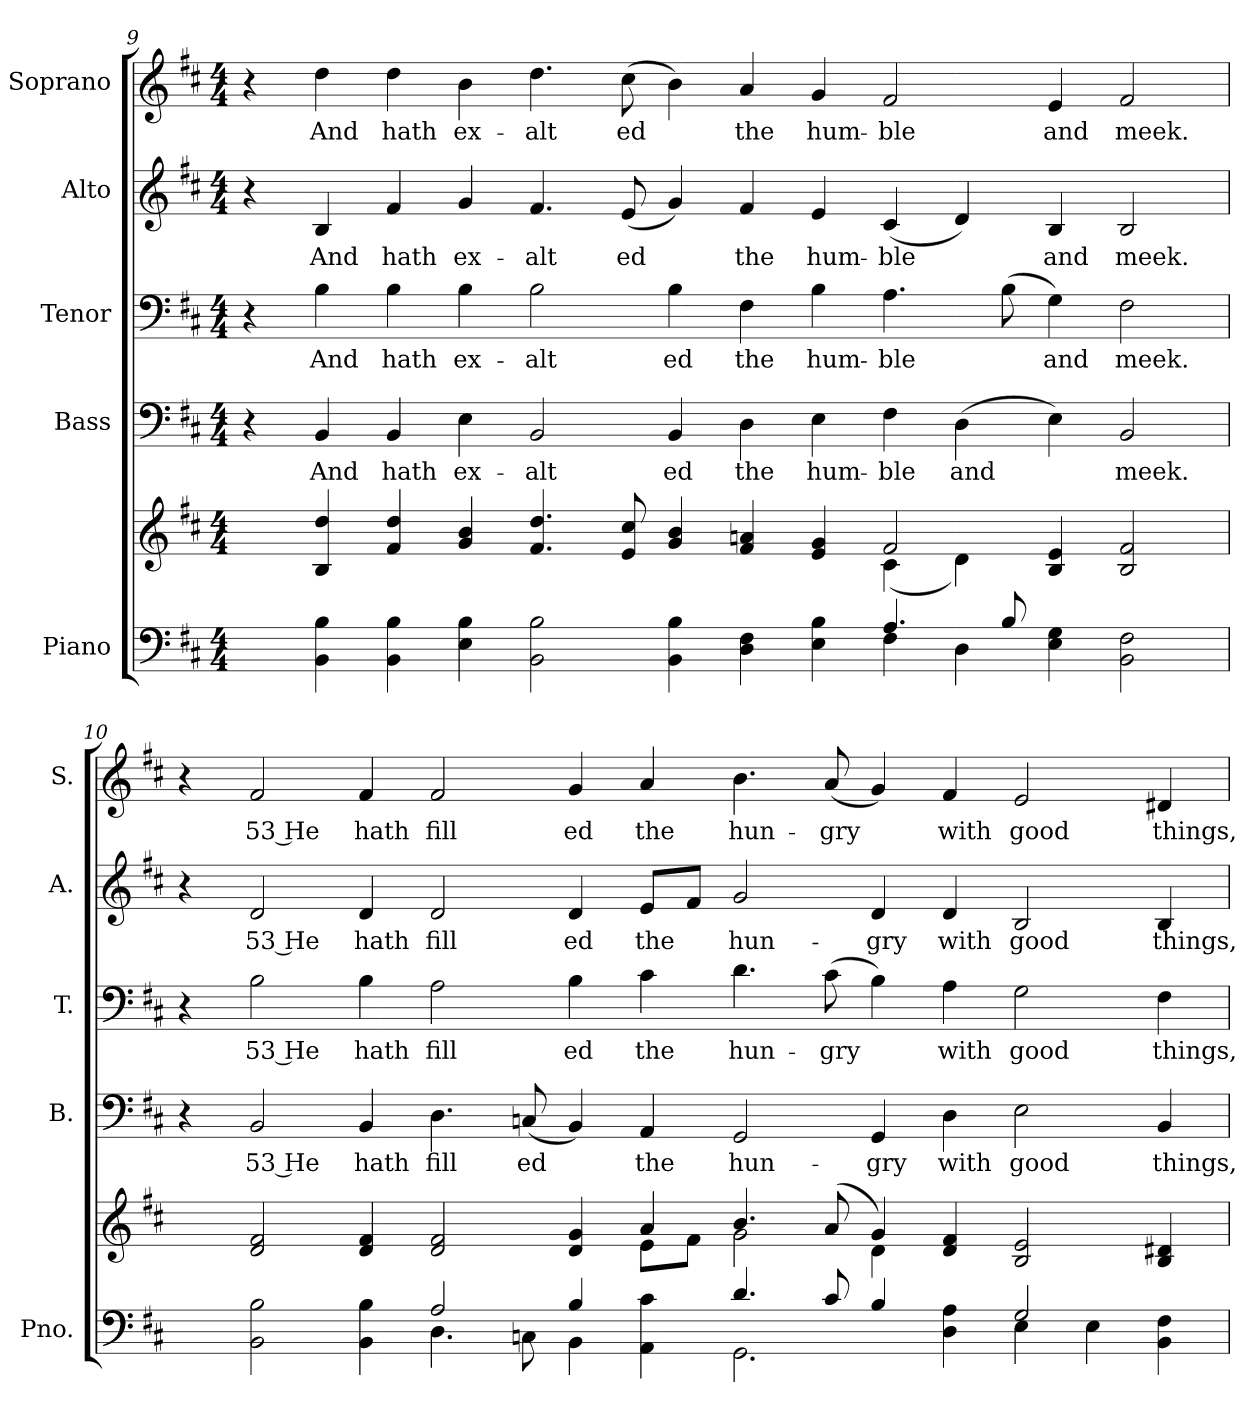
**kern	**kern	**kern	**text	**kern	**text	**kern	**text	**kern	**text
*part5	*part5	*part4	*part4	*part3	*part3	*part2	*part2	*part1	*part1
*staff6	*staff5	*staff4	*staff4	*staff3	*staff3	*staff2	*staff2	*staff1	*staff1
*I"Piano	*	*I"Bass	*	*I"Tenor	*	*I"Alto	*	*I"Soprano	*
*I'Pno.	*	*I'B.	*	*I'T.	*	*I'A.	*	*I'S.	*
*clefF4	*clefG2	*clefF4	*	*clefF4	*	*clefG2	*	*clefG2	*
*k[f#c#]	*k[f#c#]	*k[f#c#]	*	*k[f#c#]	*	*k[f#c#]	*	*k[f#c#]	*
*D:	*D:	*D:	*	*D:	*	*D:	*	*D:	*
*M4/4	*M4/4	*M4/4	*	*M4/4	*	*M4/4	*	*M4/4	*
=9	=9	=9	=9	=9	=9	=9	=9	=9	=9
*^	*^	*	*	*	*	*	*	*	*
4ryy	1ryy	4ryy	1ryy	4r	.	4r	.	4r	.	4r	.
!	!	!	!	!	!LO:LY:b:color=#000000	!	!	!	!	!	!
!	!	!	!	!	!	!	!LO:LY:b:color=#000000	!	!	!	!
!	!	!	!	!	!	!	!	!	!LO:LY:b:color=#000000	!	!
!	!	!	!	!	!	!	!	!	!	!	!LO:LY:b:color=#000000
4BBi\ 4Bi	.	4Bi/ 4ddi	.	4BBi/	And	4Bi\	And	4Bi/	And	4ddi\	And
!	!	!	!	!	!LO:LY:b:color=#000000	!	!	!	!	!	!
!	!	!	!	!	!	!	!LO:LY:b:color=#000000	!	!	!	!
!	!	!	!	!	!	!	!	!	!LO:LY:b:color=#000000	!	!
!	!	!	!	!	!	!	!	!	!	!	!LO:LY:b:color=#000000
4BBi\ 4Bi	.	4f#i/ 4ddi	.	4BBi/	hath	4Bi\	hath	4f#i/	hath	4ddi\	hath
!	!	!	!	!	!LO:LY:b:color=#000000	!	!	!	!	!	!
!	!	!	!	!	!	!	!LO:LY:b:color=#000000	!	!	!	!
!	!	!	!	!	!	!	!	!	!LO:LY:b:color=#000000	!	!
!	!	!	!	!	!	!	!	!	!	!	!LO:LY:b:color=#000000
4Ei\ 4Bi	.	4gi/ 4bi	.	4Ei\	ex-	4Bi\	ex-	4gi/	ex-	4bi\	ex-
!	!	!	!	!	!LO:LY:b:color=#000000	!	!	!	!	!	!
!	!	!	!	!	!	!	!LO:LY:b:color=#000000	!	!	!	!
!	!	!	!	!	!	!	!	!	!LO:LY:b:color=#000000	!	!
!	!	!	!	!	!	!	!	!	!	!	!LO:LY:b:color=#000000
2BBi\ 2Bi	2ryy	4.f#i/ 4.ddi	2ryy	2BBi/	-alt	2Bi\	-alt	4.f#i/	-alt	4.ddi\	-alt
!	!	!	!	!	!	!	!	!	!LO:LY:b:color=#000000	!	!
!	!	!	!	!	!	!	!	!	!	!	!LO:LY:b:color=#000000
.	.	8ei/ 8cc#i	.	.	.	.	.	(8ei/	ed	(8cc#i\	ed
!	!	!	!	!	!LO:LY:b:color=#000000	!	!	!	!	!	!
!	!	!	!	!	!	!	!LO:LY:b:color=#000000	!	!	!	!
4BBi\ 4Bi	2ryy	4gi/ 4bi	2ryy	4BBi/	ed	4Bi\	ed	4gi/)	.	4bi\)	.
!	!	!	!	!	!LO:LY:b:color=#000000	!	!	!	!	!	!
!	!	!	!	!	!	!	!LO:LY:b:color=#000000	!	!	!	!
!	!	!	!	!	!	!	!	!	!LO:LY:b:color=#000000	!	!
!	!	!	!	!	!	!	!	!	!	!	!LO:LY:b:color=#000000
4Di\ 4F#i	.	4f#i/ 4ani	.	4Di\	the	4F#i\	the	4f#i/	the	4ai/	the
!	!	!	!	!	!LO:LY:b:color=#000000	!	!	!	!	!	!
!	!	!	!	!	!	!	!LO:LY:b:color=#000000	!	!	!	!
!	!	!	!	!	!	!	!	!	!LO:LY:b:color=#000000	!	!
!	!	!	!	!	!	!	!	!	!	!	!LO:LY:b:color=#000000
4Ei\ 4Bi	4ryy	4ei/ 4gi	4ryy	4Ei\	hum-	4Bi\	hum-	4ei/	hum-	4gi/	hum-
!	!	!	!	!	!LO:LY:b:color=#000000	!	!	!	!	!	!
!	!	!	!	!	!	!	!LO:LY:b:color=#000000	!	!	!	!
!	!	!	!	!	!	!	!	!	!LO:LY:b:color=#000000	!	!
!	!	!	!	!	!	!	!	!	!	!	!LO:LY:b:color=#000000
4.Ai/	4F#i\	2f#i/	(4c#i\	4F#i\	-ble	4.Ai\	-ble	(4c#i/	-ble	2f#i/	-ble
!	!	!	!	!	!LO:LY:b:color=#000000	!	!	!	!	!	!
.	4Di\	.	4di\)	(4Di\	and	.	.	4di/)	.	.	.
8Bi/	.	.	.	.	.	(8Bi\	.	.	.	.	.
!	!	!	!	!	!	!	!LO:LY:b:color=#000000	!	!	!	!
!	!	!	!	!	!	!	!	!	!LO:LY:b:color=#000000	!	!
!	!	!	!	!	!	!	!	!	!	!	!LO:LY:b:color=#000000
4Ei\ 4Gi	4ryy	4Bi/ 4ei	4ryy	4Ei\)	.	4Gi\)	and	4Bi/	and	4ei/	and
!	!	!	!	!	!LO:LY:b:color=#000000	!	!	!	!	!	!
!	!	!	!	!	!	!	!LO:LY:b:color=#000000	!	!	!	!
!	!	!	!	!	!	!	!	!	!LO:LY:b:color=#000000	!	!
!	!	!	!	!	!	!	!	!	!	!	!LO:LY:b:color=#000000
2BBi\ 2F#i	2ryy	2Bi/ 2f#i	2ryy	2BBi/	meek.	2F#i\	meek.	2Bi/	meek.	2f#i/	meek.
!!LO:PB:g=z
=10	=10	=10	=10	=10	=10	=10	=10	=10	=10	=10	=10
4ryy	1ryy	4ryy	1ryy	4r	.	4r	.	4r	.	4r	.
!	!	!	!	!	!LO:LY:b:color=#000000	!	!	!	!	!	!
!	!	!	!	!	!	!	!LO:LY:b:color=#000000	!	!	!	!
!	!	!	!	!	!	!	!	!	!LO:LY:b:color=#000000	!	!
!	!	!	!	!	!	!	!	!	!	!	!LO:LY:b:color=#000000
2BBi\ 2Bi	.	2di/ 2f#i	.	2BBi/	53 He	2Bi\	53 He	2di/	53 He	2f#i/	53 He
!	!	!	!	!	!LO:LY:b:color=#000000	!	!	!	!	!	!
!	!	!	!	!	!	!	!LO:LY:b:color=#000000	!	!	!	!
!	!	!	!	!	!	!	!	!	!LO:LY:b:color=#000000	!	!
!	!	!	!	!	!	!	!	!	!	!	!LO:LY:b:color=#000000
4BBi\ 4Bi	.	4di/ 4f#i	.	4BBi/	hath	4Bi\	hath	4di/	hath	4f#i/	hath
!	!	!	!	!	!LO:LY:b:color=#000000	!	!	!	!	!	!
!	!	!	!	!	!	!	!LO:LY:b:color=#000000	!	!	!	!
!	!	!	!	!	!	!	!	!	!LO:LY:b:color=#000000	!	!
!	!	!	!	!	!	!	!	!	!	!	!LO:LY:b:color=#000000
2Ai/	4.Di\	2di/ 2f#i	2ryy	4.Di\	fill	2Ai\	fill	2di/	fill	2f#i/	fill
!	!	!	!	!	!LO:LY:b:color=#000000	!	!	!	!	!	!
.	8Cni\	.	.	(8Cni/	ed	.	.	.	.	.	.
!	!	!	!	!	!	!	!LO:LY:b:color=#000000	!	!	!	!
!	!	!	!	!	!	!	!	!	!LO:LY:b:color=#000000	!	!
!	!	!	!	!	!	!	!	!	!	!	!LO:LY:b:color=#000000
4Bi/	4BBi\	4di/ 4gi	4ryy	4BBi/)	.	4Bi\	ed	4di/	ed	4gi/	ed
!	!	!	!	!	!LO:LY:b:color=#000000	!	!	!	!	!	!
!	!	!	!	!	!	!	!LO:LY:b:color=#000000	!	!	!	!
!	!	!	!	!	!	!	!	!	!LO:LY:b:color=#000000	!	!
!	!	!	!	!	!	!	!	!	!	!	!LO:LY:b:color=#000000
4AAi\ 4c#i	4ryy	4ai/	8ei\L	4AAi/	the	4c#i\	the	8ei/L	the	4ai/	the
.	.	.	8f#i\J	.	.	.	.	8f#i/J	.	.	.
!	!	!	!	!	!LO:LY:b:color=#000000	!	!	!	!	!	!
!	!	!	!	!	!	!	!LO:LY:b:color=#000000	!	!	!	!
!	!	!	!	!	!	!	!	!	!LO:LY:b:color=#000000	!	!
!	!	!	!	!	!	!	!	!	!	!	!LO:LY:b:color=#000000
4.di/	2.GGi\	4.bi/	2gi\	2GGi/	hun-	4.di\	hun-	2gi/	hun-	4.bi\	hun-
!	!	!	!	!	!	!	!LO:LY:b:color=#000000	!	!	!	!
!	!	!	!	!	!	!	!	!	!	!	!LO:LY:b:color=#000000
8c#i/	.	(8ai/	.	.	.	(8c#i\	-gry	.	.	(8ai/	-gry
!	!	!	!	!	!LO:LY:b:color=#000000	!	!	!	!	!	!
!	!	!	!	!	!	!	!	!	!LO:LY:b:color=#000000	!	!
4Bi/	.	4gi/)	4di\	4GGi/	-gry	4Bi\)	.	4di/	-gry	4gi/)	.
!	!	!	!	!	!LO:LY:b:color=#000000	!	!	!	!	!	!
!	!	!	!	!	!	!	!LO:LY:b:color=#000000	!	!	!	!
!	!	!	!	!	!	!	!	!	!LO:LY:b:color=#000000	!	!
!	!	!	!	!	!	!	!	!	!	!	!LO:LY:b:color=#000000
4Di\ 4Ai	4ryy	4di/ 4f#i	4ryy	4Di\	with	4Ai\	with	4di/	with	4f#i/	with
!	!	!	!	!	!LO:LY:b:color=#000000	!	!	!	!	!	!
!	!	!	!	!	!	!	!LO:LY:b:color=#000000	!	!	!	!
!	!	!	!	!	!	!	!	!	!LO:LY:b:color=#000000	!	!
!	!	!	!	!	!	!	!	!	!	!	!LO:LY:b:color=#000000
2Gi/	4Ei\	2Bi/ 2ei	2ryy	2Ei\	good	2Gi\	good	2Bi/	good	2ei/	good
.	4Ei\	.	.	.	.	.	.	.	.	.	.
!	!	!	!	!	!LO:LY:b:color=#000000	!	!	!	!	!	!
!	!	!	!	!	!	!	!LO:LY:b:color=#000000	!	!	!	!
!	!	!	!	!	!	!	!	!	!LO:LY:b:color=#000000	!	!
!	!	!	!	!	!	!	!	!	!	!	!LO:LY:b:color=#000000
4BBi\ 4F#i	4ryy	4Bi/ 4d#Xi	4ryy	4BBi/	things,	4F#i\	things,	4Bi/	things,	4d#Xi/	things,
*v	*v	*	*	*	*	*	*	*	*	*	*
*	*v	*v	*	*	*	*	*	*	*	*
=	=	=	=	=	=	=	=	=	=
*-	*-	*-	*-	*-	*-	*-	*-	*-	*-
